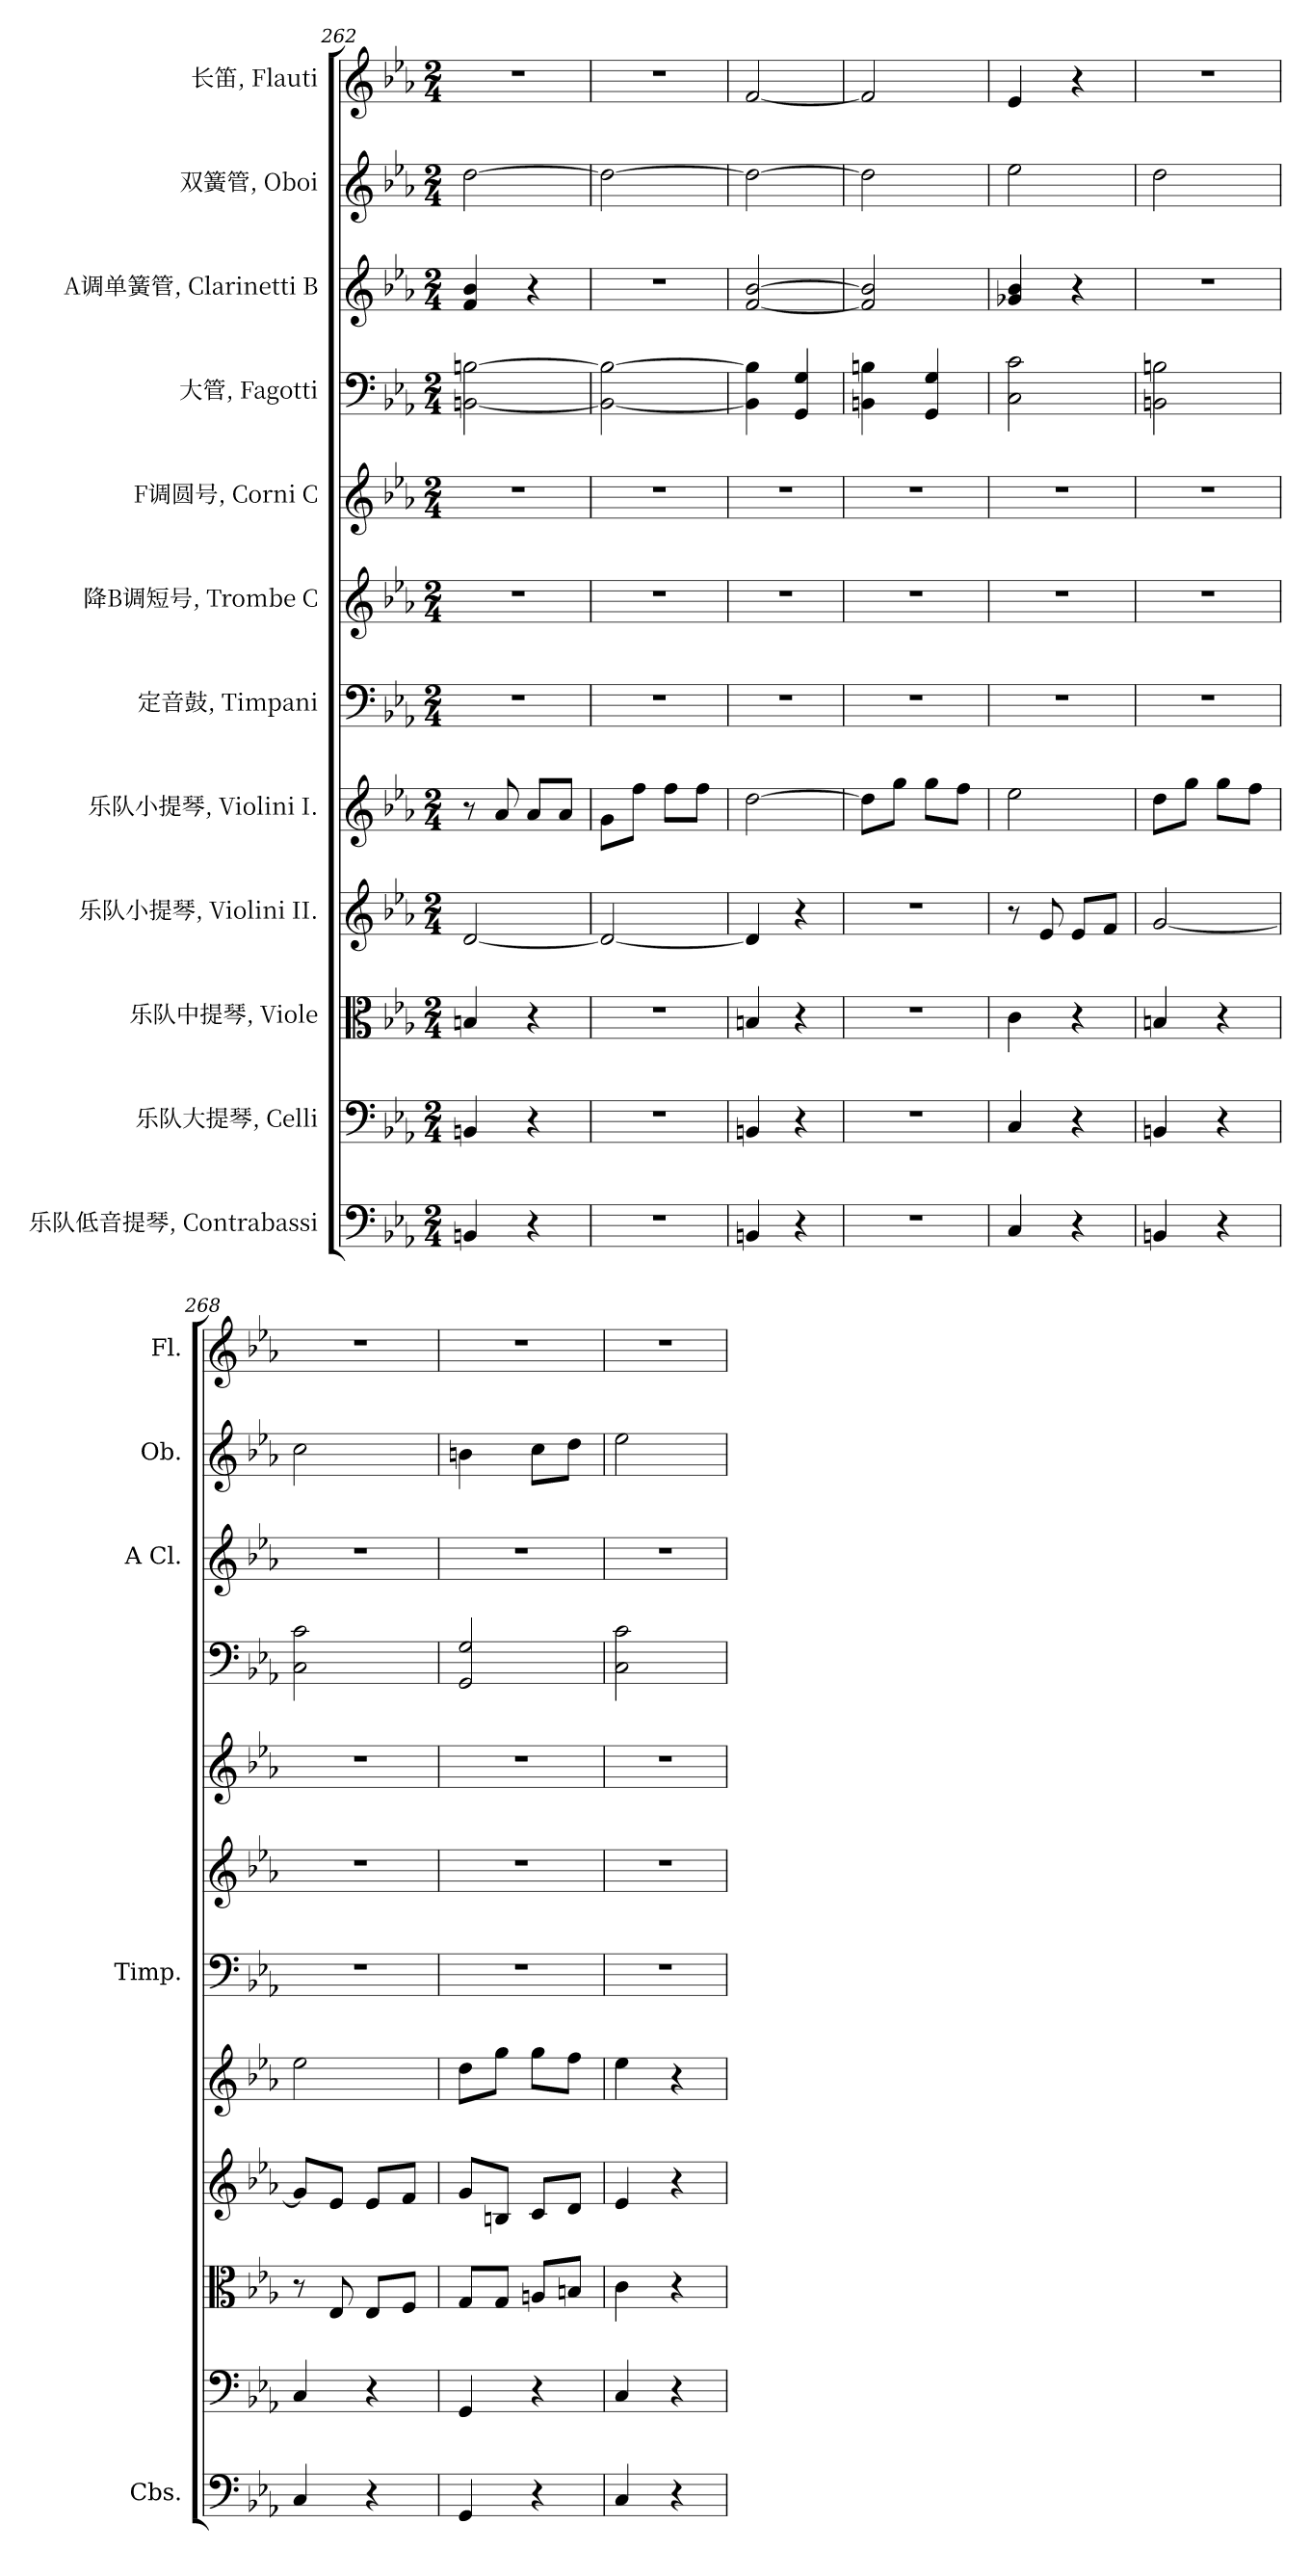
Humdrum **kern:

**kern	**kern	**kern	**kern	**kern	**kern	**kern	**kern	**kern	**kern	**kern	**kern
*part12	*part11	*part10	*part9	*part8	*part7	*part6	*part5	*part4	*part3	*part2	*part1
*staff12	*staff11	*staff10	*staff9	*staff8	*staff7	*staff6	*staff5	*staff4	*staff3	*staff2	*staff1
*I"乐队低音提琴, Contrabassi	*I"乐队大提琴, Celli	*I"乐队中提琴, Viole	*I"乐队小提琴, Violini II.	*I"乐队小提琴, Violini I.	*I"定音鼓, Timpani	*I"降B调短号, Trombe C	*I"F调圆号, Corni C	*I"大管, Fagotti	*I"A调单簧管, Clarinetti B	*I"双簧管, Oboi	*I"长笛, Flauti
*I'Cbs.	*	*	*	*	*I'Timp.	*	*	*	*I'A Cl.	*I'Ob.	*I'Fl.
*clefF4	*clefF4	*clefC3	*clefG2	*clefG2	*clefF4	*clefG2	*clefG2	*clefF4	*clefG2	*clefG2	*clefG2
*ITrd7c12	*	*	*	*	*	*ITrd1c2	*ITrd4c7	*	*ITrd2c3	*	*
*k[b-e-a-]	*k[b-e-a-]	*k[b-e-a-]	*k[b-e-a-]	*k[b-e-a-]	*k[b-e-a-]	*k[b-e-a-d-g-]	*k[b-e-a-d-]	*k[b-e-a-]	*k[]	*k[b-e-a-]	*k[b-e-a-]
*M2/4	*M2/4	*M2/4	*M2/4	*M2/4	*M2/4	*M2/4	*M2/4	*M2/4	*M2/4	*M2/4	*M2/4
=262	=262	=262	=262	=262	=262	=262	=262	=262	=262	=262	=262
4BBBn/	4BBn/	4Bn/	[2d/	8r	2r	2r	2r	[2BBn\ [2Bn\	4d/ 4g/	[2dd\	2r
.	.	.	.	8a-/	.	.	.	.	.	.	.
4r	4r	4r	.	8a-/L	.	.	.	.	4r	.	.
.	.	.	.	8a-/J	.	.	.	.	.	.	.
=263	=263	=263	=263	=263	=263	=263	=263	=263	=263	=263	=263
2r	2r	2r	2d/_	8g\L	2r	2r	2r	2BB\_ 2B\_	2r	2dd\_	2r
.	.	.	.	8ff\J	.	.	.	.	.	.	.
.	.	.	.	8ff\L	.	.	.	.	.	.	.
.	.	.	.	8ff\J	.	.	.	.	.	.	.
=264	=264	=264	=264	=264	=264	=264	=264	=264	=264	=264	=264
4BBBn/	4BBn/	4Bn/	4d/]	[2dd\	2r	2r	2r	4BB\] 4B\]	[2d/ [2g/	2dd\_	[2f/
4r	4r	4r	4r	.	.	.	.	4GG/ 4G/	.	.	.
=265	=265	=265	=265	=265	=265	=265	=265	=265	=265	=265	=265
2r	2r	2r	2r	8dd\L]	2r	2r	2r	4BBn\ 4Bn\	2d/] 2g/]	2dd\]	2f/]
.	.	.	.	8gg\J	.	.	.	.	.	.	.
.	.	.	.	8gg\L	.	.	.	4GG/ 4G/	.	.	.
.	.	.	.	8ff\J	.	.	.	.	.	.	.
!!LO:PB:g=z
=266	=266	=266	=266	=266	=266	=266	=266	=266	=266	=266	=266
4CC/	4C/	4c\	8r	2ee-\	2r	2r	2r	2C\ 2c\	4e-X/ 4g/	2ee-\	4e-/
.	.	.	8e-/	.	.	.	.	.	.	.	.
4r	4r	4r	8e-/L	.	.	.	.	.	4r	.	4r
.	.	.	8f/J	.	.	.	.	.	.	.	.
=267	=267	=267	=267	=267	=267	=267	=267	=267	=267	=267	=267
4BBBn/	4BBn/	4Bn/	[2g/	8dd\L	2r	2r	2r	2BBn\ 2Bn\	2r	2dd\	2r
.	.	.	.	8gg\J	.	.	.	.	.	.	.
4r	4r	4r	.	8gg\L	.	.	.	.	.	.	.
.	.	.	.	8ff\J	.	.	.	.	.	.	.
=268	=268	=268	=268	=268	=268	=268	=268	=268	=268	=268	=268
4CC/	4C/	8r	8g/L]	2ee-\	2r	2r	2r	2C\ 2c\	2r	2cc\	2r
.	.	8E-/	8e-/J	.	.	.	.	.	.	.	.
4r	4r	8E-/L	8e-/L	.	.	.	.	.	.	.	.
.	.	8F/J	8f/J	.	.	.	.	.	.	.	.
=269	=269	=269	=269	=269	=269	=269	=269	=269	=269	=269	=269
4GGG/	4GG/	8G/L	8g/L	8dd\L	2r	2r	2r	2GG/ 2G/	2r	4bn\	2r
.	.	8G/J	8Bn/J	8gg\J	.	.	.	.	.	.	.
4r	4r	8An/L	8c/L	8gg\L	.	.	.	.	.	8cc\L	.
.	.	8Bn/J	8d/J	8ff\J	.	.	.	.	.	8dd\J	.
=270	=270	=270	=270	=270	=270	=270	=270	=270	=270	=270	=270
4CC/	4C/	4c\	4e-/	4ee-\	2r	2r	2r	2C\ 2c\	2r	2ee-\	2r
4r	4r	4r	4r	4r	.	.	.	.	.	.	.
=	=	=	=	=	=	=	=	=	=	=	=
*-	*-	*-	*-	*-	*-	*-	*-	*-	*-	*-	*-
